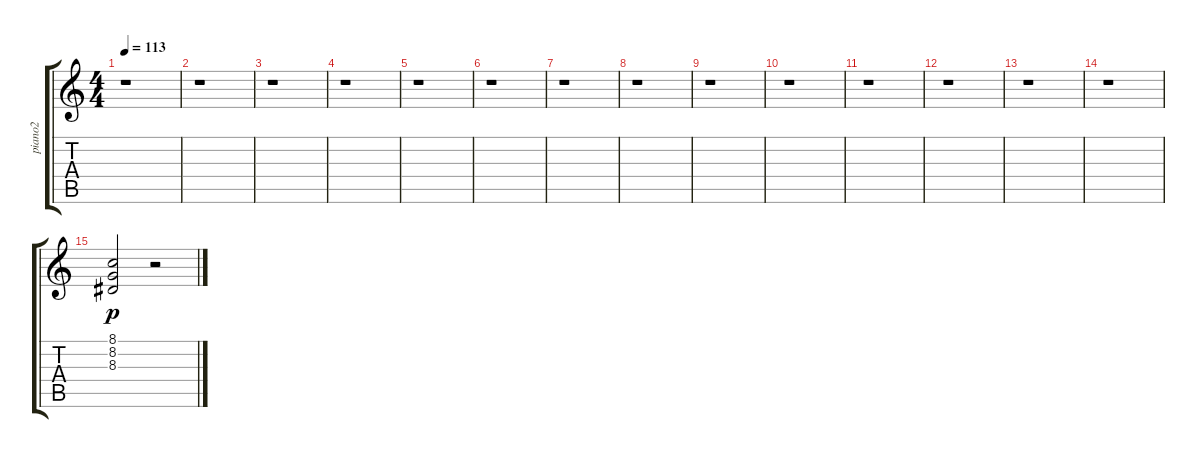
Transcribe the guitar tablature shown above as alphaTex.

\track ("piano2" "piano2") {instrument acousticgrandpiano}
\staff {score tabs}
\tuning (E4 B3 G3 D3 A2 E2) {hide}
\ts (4 4)
\tempo 113
\clef g2
\ks c
r.1{dy f} |
r.1 |
r.1 |
r.1 |
r.1 |
r.1 |
r.1 |
r.1 |
r.1 |
r.1 |
r.1 |
r.1 |
r.1 |
r.1 |
(8.1 8.2 8.3).2{dy p} r.2
